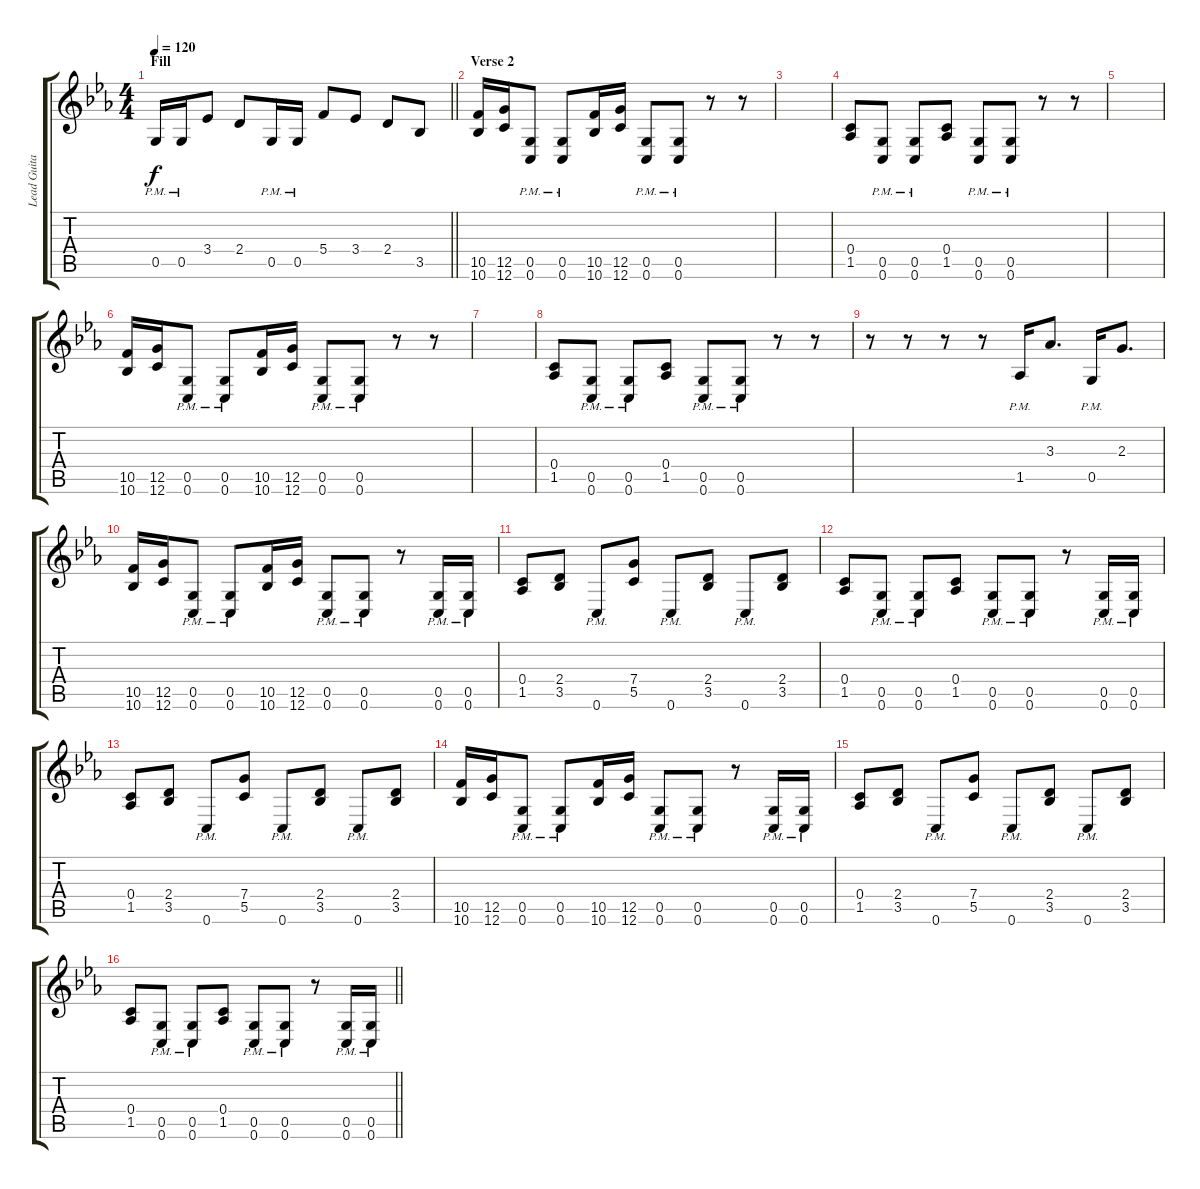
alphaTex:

\track ("Lead Guitar" "Lead Guita") {instrument overdrivenguitar}
\staff {score tabs}
\tuning (D4 A3 F3 C3 G2 C2) {hide}
\ts (4 4)
\section ("" "Fill")
\tempo 120
\clef g2
\barLineRight lightlight
\ks cminor
0.5{pm}.16{dy f} 0.5{pm}.16 3.4.8 2.4.8 0.5{pm}.16 0.5{pm}.16 5.4.8 3.4.8 2.4.8 3.5.8 |
\section ("" "Verse 2")
(10.5 10.6).16 (12.5 12.6).16 (0.5{pm} 0.6{pm}).8 (0.5{pm} 0.6{pm}).8 (10.5 10.6).16 (12.5 12.6).16 (0.5{pm} 0.6{pm}).8 (0.5{pm} 0.6{pm}).8 r.8 r.8 |
|
(0.4 1.5).8 (0.5{pm} 0.6{pm}).8 (0.5{pm} 0.6{pm}).8 (0.4 1.5).8 (0.5{pm} 0.6{pm}).8 (0.5{pm} 0.6{pm}).8 r.8 r.8 |
|
(10.5 10.6).16 (12.5 12.6).16 (0.5{pm} 0.6{pm}).8 (0.5{pm} 0.6{pm}).8 (10.5 10.6).16 (12.5 12.6).16 (0.5{pm} 0.6{pm}).8 (0.5{pm} 0.6{pm}).8 r.8 r.8 |
|
(0.4 1.5).8 (0.5{pm} 0.6{pm}).8 (0.5{pm} 0.6{pm}).8 (0.4 1.5).8 (0.5{pm} 0.6{pm}).8 (0.5{pm} 0.6{pm}).8 r.8 r.8 |
r.8 r.8 r.8 r.8 1.5{pm}.16 3.3.8{d} 0.5{pm}.16 2.3.8{d} |
(10.5 10.6).16 (12.5 12.6).16 (0.5{pm} 0.6{pm}).8 (0.5{pm} 0.6{pm}).8 (10.5 10.6).16 (12.5 12.6).16 (0.5{pm} 0.6{pm}).8 (0.5{pm} 0.6{pm}).8 r.8 (0.5{pm} 0.6{pm}).16 (0.5{pm} 0.6{pm}).16 |
(0.4 1.5).8 (2.4 3.5).8 0.6{pm}.8 (7.4 5.5).8 0.6{pm}.8 (2.4 3.5).8 0.6{pm}.8 (2.4 3.5).8 |
(0.4 1.5).8 (0.5{pm} 0.6{pm}).8 (0.5{pm} 0.6{pm}).8 (0.4 1.5).8 (0.5{pm} 0.6{pm}).8 (0.5{pm} 0.6{pm}).8 r.8 (0.5{pm} 0.6).16 (0.5{pm} 0.6).16 |
(0.4 1.5).8 (2.4 3.5).8 0.6{pm}.8 (7.4 5.5).8 0.6{pm}.8 (2.4 3.5).8 0.6{pm}.8 (2.4 3.5).8 |
(10.5 10.6).16 (12.5 12.6).16 (0.5{pm} 0.6{pm}).8 (0.5{pm} 0.6{pm}).8 (10.5 10.6).16 (12.5 12.6).16 (0.5{pm} 0.6{pm}).8 (0.5{pm} 0.6{pm}).8 r.8 (0.5{pm} 0.6{pm}).16 (0.5{pm} 0.6{pm}).16 |
(0.4 1.5).8 (2.4 3.5).8 0.6{pm}.8 (7.4 5.5).8 0.6{pm}.8 (2.4 3.5).8 0.6{pm}.8 (2.4 3.5).8 |
\barLineRight lightlight
(0.4 1.5).8 (0.5{pm} 0.6{pm}).8 (0.5{pm} 0.6{pm}).8 (0.4 1.5).8 (0.5{pm} 0.6{pm}).8 (0.5{pm} 0.6{pm}).8 r.8 (0.5{pm} 0.6).16 (0.5{pm} 0.6).16
